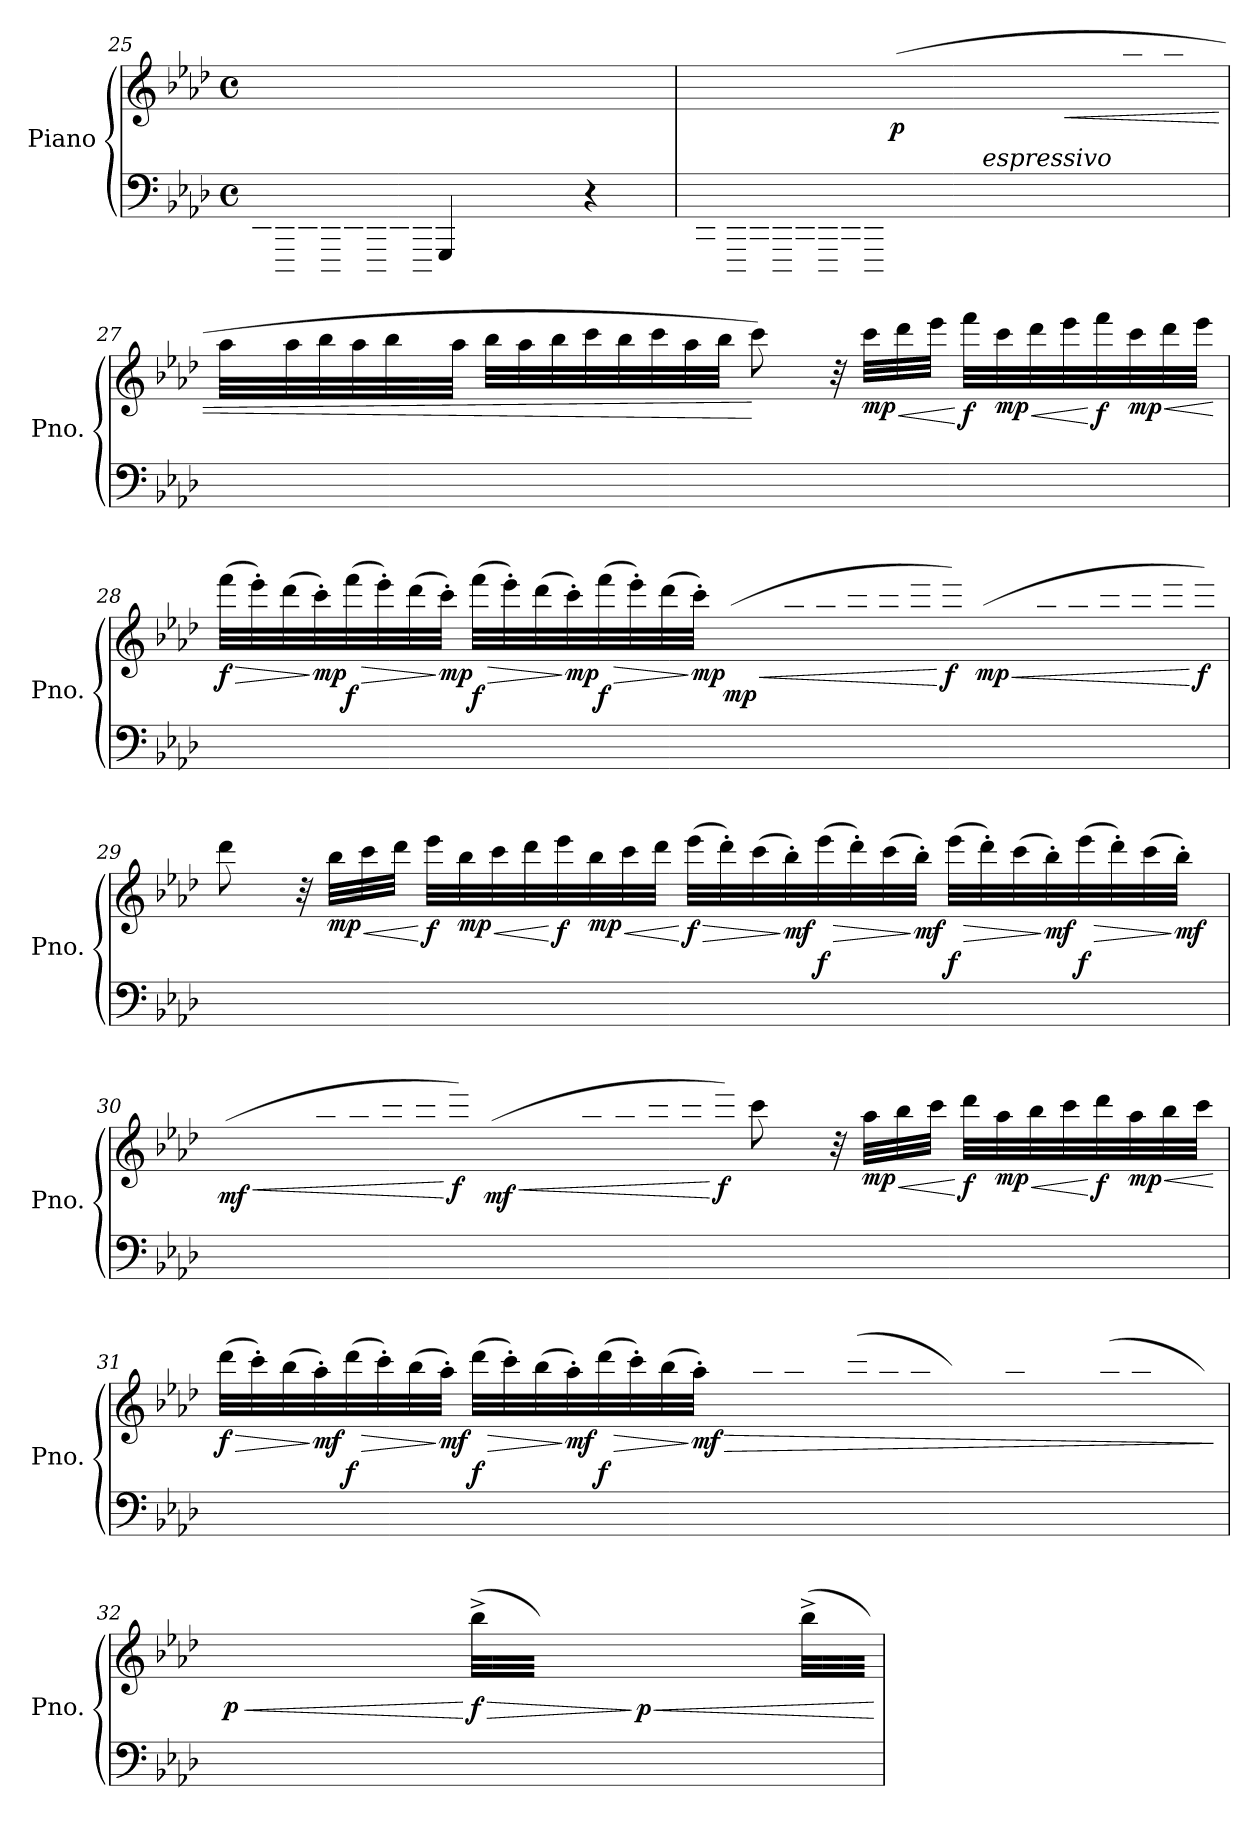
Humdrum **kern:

**kern	**kern	**dynam
*part1	*part1	*part1
*staff2	*staff1	*staff1/2
*I"Piano	*	*
*I'Pno.	*	*
*clefF4	*clefG2	*
*k[b-e-a-d-]	*k[b-e-a-d-]	*
*M4/4	*M4/4	*
*met(c)	*met(c)	*
=25	=25	=25
16DD-i/' 16D-i/yy'LL	16a-i\yy' 16dd-i\yy' 16ffi\yy'LL	.
16DDD-i/' 16DD-i/'	16fi\yy' 16a-i\yy' 16cci\yy'	.
16DD-i/' 16D-i/yy'	16a-i\yy' 16dd-i\yy' 16ffi\yy'	.
16DDD-i/' 16DD-i/'JJ	16fi\yy' 16a-i\yy' 16cci\yy'JJ	.
16DD-i/' 16D-i/yy'LL	16a-i\yy' 16dd-i\yy' 16ffi\yy'LL	.
16DDD-i/' 16DD-i/'	16fi\yy' 16a-i\yy' 16cci\yy'	.
16DD-i/' 16D-i/yy'	16a-i\yy' 16dd-i\yy' 16ffi\yy'	.
16DDD-i/' 16DD-i/'JJ	16fi\yy' 16a-i\yy' 16cci\yy'JJ	.
4GGGi/ 4GGi/yy	16fi/yy^ 16b-i/yy^ 16dd-i/yy^LL	.
.	32b-i/yy 32dd-i/yyL	.
.	32b-i/yy 32dd-i/yy	.
.	32b-i/yy 32dd-i/yy	.
.	32b-i/yy 32dd-i/yy	.
.	32b-i/yy 32dd-i/yy	.
.	32b-i/yy 32dd-i/yyJJJ	.
4r	16b-i\yy' 16dd-i\yy'LL	.
.	16b-i\yy' 16dd-i\yy'	.
.	16b-i\yy' 16dd-i\yy'	.
.	16b-i\yy' 16dd-i\yy'JJ	.
!!LO:LB:g=z
=26	=26	=26
*^	*	*
16CCi/' 16Ci/yy'LL	2ryy	16gi/yy' 16cci/yy' 16eeni/yy'LL	.
16CCCi/' 16CCi/'	.	16eni/yy' 16gi/yy' 16b-i/yy'	.
16CCi/' 16Ci/yy'	.	16gi/yy' 16cci/yy' 16eei/yy'	.
16CCCi/' 16CCi/'JJ	.	16ei/yy' 16gi/yy' 16b-i/yy'JJ	.
16CCi/' 16Ci/yy'LL	.	16gi/yy' 16cci/yy' 16eei/yy'LL	.
16CCCi/' 16CCi/'	.	16ei/yy' 16gi/yy' 16b-i/yy'	.
16CCi/' 16Ci/yy'	.	16gi/yy' 16cci/yy' 16eei/yy'	.
16CCCi/' 16CCi/'JJ	.	16ei/yy' 16gi/yy' 16b-i/yy'JJ	.
!	!	!	!LO:DY:b
8F'i\Lyy	4FFi/yy	(32ffi\LLLyy	p
.	.	32eeni\yy	.
.	.	32ffi\yy	.
.	.	32ggi\yy	.
!LO:TX:a:i:t=espressivo	!	!	!
8F'i\Jyy	.	32ffi\yy	.
.	.	32ggi\yy	.
.	.	32eei\yy	.
.	.	32ffi\JJJyy	.
!	!	!	!LO:HP:b
8En'i\Lyy	4ryy	32ggi\LLLyy	<
.	.	32ffi\yy	.
.	.	32ggi\yy	.
.	.	32aa-i\	.
8E'i\Jyy	.	32ggi\yy	.
.	.	32aa-i\	.
.	.	32ffi\yy	.
.	.	32ggi\JJJyy	.
*v	*v	*	*
=27	=27	=27
8F'i\Lyy	32aa-i\LLL	.
.	32ggi\yy	.
.	32aa-i\	.
.	32bb-i\	.
8F'i\yy	32aa-i\	.
.	32bb-i\	.
.	32ggi\yy	.
.	32aa-i\JJJ	.
8G'i\yy	32bb-i\LLL	.
.	32aa-i\	.
.	32bb-i\	.
.	32ccci\	.
8G'i\Jyy	32bb-i\	.
.	32ccci\	.
.	32aa-i\	.
.	32bb-i\JJJ	.
!	!	!LO:DY:n=1:b=2
!	!	!LO:DY:n=2:b
8A-'i\Lyy	8ccci\)	[ mf f
8A-'i\yy	32r	.
!	!	!LO:HP:b
!	!	!LO:DY:n=3:b
.	32ccci\LLL	< mp
.	32ddd-i\	.
.	32eee-i\JJJ	.
!	!	!LO:DY:n=4:b
8A-'i\yy	32fffi\LLL	[ f
!	!	!LO:HP:b
!	!	!LO:DY:n=5:b
.	32ccci\	< mp
.	32ddd-i\	.
.	32eee-i\	.
!	!	!LO:DY:n=6:b
8A-'i\Jyy	32fffi\	[ f
!	!	!LO:HP:b
!	!	!LO:DY:n=7:b
.	32ccci\	< mp
.	32ddd-i\	.
.	32eee-i\JJJ	.
.	.	[
!!LO:LB:g=z
=28	=28	=28
!	!	!LO:HP:b
!	!	!LO:DY:n=1:b
8A-'i\Lyy	(32fffi\LLL	> f
.	32eee-'i\)	.
.	(32ddd-i\	.
!	!	!LO:DY:n=2:b
.	32ccc'i\)	] mp
!	!	!LO:HP:b
!	!	!LO:DY:n=3:b
8A-'i\yy	(32fffi\	> f
.	32eee-'i\)	.
.	(32ddd-i\	.
!	!	!LO:DY:n=4:b
.	32ccc'i\JJJ)	] mp
!	!	!LO:HP:b
!	!	!LO:DY:n=5:b
8A-'i\yy	(32fffi\LLL	> f
.	32eee-'i\)	.
.	(32ddd-i\	.
!	!	!LO:DY:n=6:b
.	32ccc'i\)	] mp
!	!	!LO:HP:b
!	!	!LO:DY:n=7:b
8A-'i\Jyy	(32fffi\	> f
.	32eee-'i\)	.
.	(32ddd-i\	.
!	!	!LO:DY:n=8:b
.	32ccc'i\JJJ)	] mp
!	!	!LO:HP:b
!	!	!LO:DY:n=9:b
8A-'i\Lyy	(32ffi\LLLyy	< mp
.	32ggi\yy	.
.	32aa-i\	.
.	32bb-i\	.
8A-'i\yy	32ccci\	.
.	32ddd-i\	.
.	32eee-i\	.
!	!	!LO:DY:n=10:b
.	32fffi\JJJ)	[ f
!	!	!LO:HP:b
!	!	!LO:DY:n=11:b
8A-'i\yy	(32ffi\LLLyy	< mp
.	32ggi\yy	.
.	32aa-i\	.
.	32bb-i\	.
8A-'i\Jyy	32ccci\	.
.	32ddd-i\	.
.	32eee-i\	.
!	!	!LO:DY:n=12:b
.	32fffi\JJJ)	[ f
=29	=29	=29
8B-'i\Lyy	8ddd-i\	.
8B-'i\yy	32r	.
!	!	!LO:HP:b
!	!	!LO:DY:n=1:b
.	32bb-i\LLL	< mp
.	32ccci\	.
.	32ddd-i\JJJ	.
!	!	!LO:DY:n=2:b
8G'i\yy	32eee-i\LLL	[ f
!	!	!LO:HP:b
!	!	!LO:DY:n=3:b
.	32bb-i\	< mp
.	32ccci\	.
.	32ddd-i\	.
!	!	!LO:DY:n=4:b
8G'i\Jyy	32eee-i\	[ f
!	!	!LO:HP:b
!	!	!LO:DY:n=5:b
.	32bb-i\	< mp
.	32ccci\	.
.	32ddd-i\JJJ	.
!	!	!LO:HP:n=1:b
!	!	!LO:DY:n=6:b
8G'i\Lyy	(32eee-i\LLL	[ > f
.	32ddd-'i\)	.
.	(32ccci\	.
!	!	!LO:DY:n=7:b
.	32bb-'i\)	] mf
!	!	!LO:HP:b
!	!	!LO:DY:n=8:b
8G'i\yy	(32eee-i\	> f
.	32ddd-'i\)	.
.	(32ccci\	.
!	!	!LO:DY:n=9:b
.	32bb-'i\JJJ)	] mf
!	!	!LO:HP:b
!	!	!LO:DY:n=10:b
8G'i\yy	(32eee-i\LLL	> f
.	32ddd-'i\)	.
.	(32ccci\	.
!	!	!LO:DY:n=11:b
.	32bb-'i\)	] mf
!	!	!LO:HP:b
!	!	!LO:DY:n=12:b
8G'i\Jyy	(32eee-i\	> f
.	32ddd-'i\)	.
.	(32ccci\	.
!	!	!LO:DY:n=13:b
.	32bb-'i\JJJ)	] mf
!!LO:PB:g=z
=30	=30	=30
!	!	!LO:HP:b
!	!	!LO:DY:n=1:b
8G'i\Lyy	(32ee-i\LLLyy	< mf
.	32ffi\yy	.
.	32ggi\yy	.
.	32aa-i\	.
8G'i\yy	32bb-i\	.
.	32ccci\	.
.	32ddd-i\	.
!	!	!LO:DY:n=2:b
.	32eee-i\JJJ)	[ f
!	!	!LO:HP:b
!	!	!LO:DY:n=3:b
8G'i\yy	(32ee-i\LLLyy	< mf
.	32ffi\yy	.
.	32ggi\yy	.
.	32aa-i\	.
8G'i\Jyy	32bb-i\	.
.	32ccci\	.
.	32ddd-i\	.
!	!	!LO:DY:n=4:b
.	32eee-i\JJJ)	[ f
8A-'i\Lyy	8ccci\	.
8A-'i\yy	32r	.
!	!	!LO:HP:b
!	!	!LO:DY:n=5:b
.	32aa-i\LLL	< mp
.	32bb-i\	.
.	32ccci\JJJ	.
!	!	!LO:DY:n=6:b
8F'i\yy	32ddd-i\LLL	[ f
!	!	!LO:HP:b
!	!	!LO:DY:n=7:b
.	32aa-i\	< mp
.	32bb-i\	.
.	32ccci\	.
!	!	!LO:DY:n=8:b
8F'i\Jyy	32ddd-i\	[ f
!	!	!LO:HP:b
!	!	!LO:DY:n=9:b
.	32aa-i\	< mp
.	32bb-i\	.
.	32ccci\JJJ	.
.	.	[
=31	=31	=31
!	!	!LO:HP:b
!	!	!LO:DY:n=1:b
8F'i\Lyy	(32ddd-i\LLL	> f
.	32ccc'i\)	.
.	(32bb-i\	.
!	!	!LO:DY:n=2:b
.	32aa-'i\)	] mf
!	!	!LO:HP:b
!	!	!LO:DY:n=3:b
8F'i\yy	(32ddd-i\	> f
.	32ccc'i\)	.
.	(32bb-i\	.
!	!	!LO:DY:n=4:b
.	32aa-'i\JJJ)	] mf
!	!	!LO:HP:b
!	!	!LO:DY:n=5:b
8F'i\yy	(32ddd-i\LLL	> f
.	32ccc'i\)	.
.	(32bb-i\	.
!	!	!LO:DY:n=6:b
.	32aa-'i\)	] mf
!	!	!LO:HP:b
!	!	!LO:DY:n=7:b
8F'i\Jyy	(32ddd-i\	> f
.	32ccc'i\)	.
.	(32bb-i\	.
!	!	!LO:DY:n=8:b
.	32aa-'i\JJJ)	] mf
!	!	!LO:HP:b
8En'i\Lyy	(>32gg^i\LLLyy	>
.	32bb-i\	.
.	32aa-i\	.
.	32ggi\yy)	.
8E-X'i\yy	(>32ccc^i\	.
.	32bb-i\	.
.	32aa-i\	.
.	32ggi\JJJyy)	.
8Dn'i\yy	(>32ff^i\LLLyy	.
.	32aa-i\	.
.	32ggi\yy	.
.	32ffi\yy)	.
8D-X'i\Jyy	(>32bb-^i\	.
.	32aa-i\	.
.	32ggi\yy	.
.	32ffi\JJJyy)	.
.	.	]
!!LO:LB:g=z
=32	=32	=32
!	!	!LO:DY:b
8C'i/Lyy	(32een^i\LLLyy	p
!	!	!LO:HP:b
.	32cci\yy	<
.	32b-i\yy	.
.	32cci\JJJyy)	.
8C'i/yy	(32g^i/LLLyy	.
.	32cci/yy	.
.	32b-i/yy	.
.	32cci/JJJyy)	.
8C'i/yy	(32ee^i\LLLyy	.
.	32ggi\yy	.
.	32ffi\yy	.
.	32ggi\JJJyy)	.
!	!	!LO:HP:n=1:b
!	!	!LO:DY:n=1:b
8C'i/Jyy	(32bb-^i\LLL	[ > f
.	32ggi\yy	.
.	32ffi\yy	.
.	32ggi\JJJyy)	.
8C'i/Lyy	(32ee^i\LLLyy	.
.	32cci\yy	.
.	32b-i\yy	.
.	32cci\JJJyy)	.
!	!	!LO:HP:n=1:b
!	!	!LO:DY:n=2:b
8C'i/yy	(32g^i/LLLyy	] < p
.	32cci/yy	.
.	32b-i/yy	.
.	32cci/JJJyy)	.
8C'i/yy	(32ee^i\LLLyy	.
.	32ggi\yy	.
.	32ffi\yy	.
.	32ggi\JJJyy)	.
8C'i/Jyy	(32bb-^i\LLL	.
.	32ggi\yy	.
.	32ffi\yy	.
.	32ggi\JJJyy)	.
.	.	[
=	=	=
*-	*-	*-
